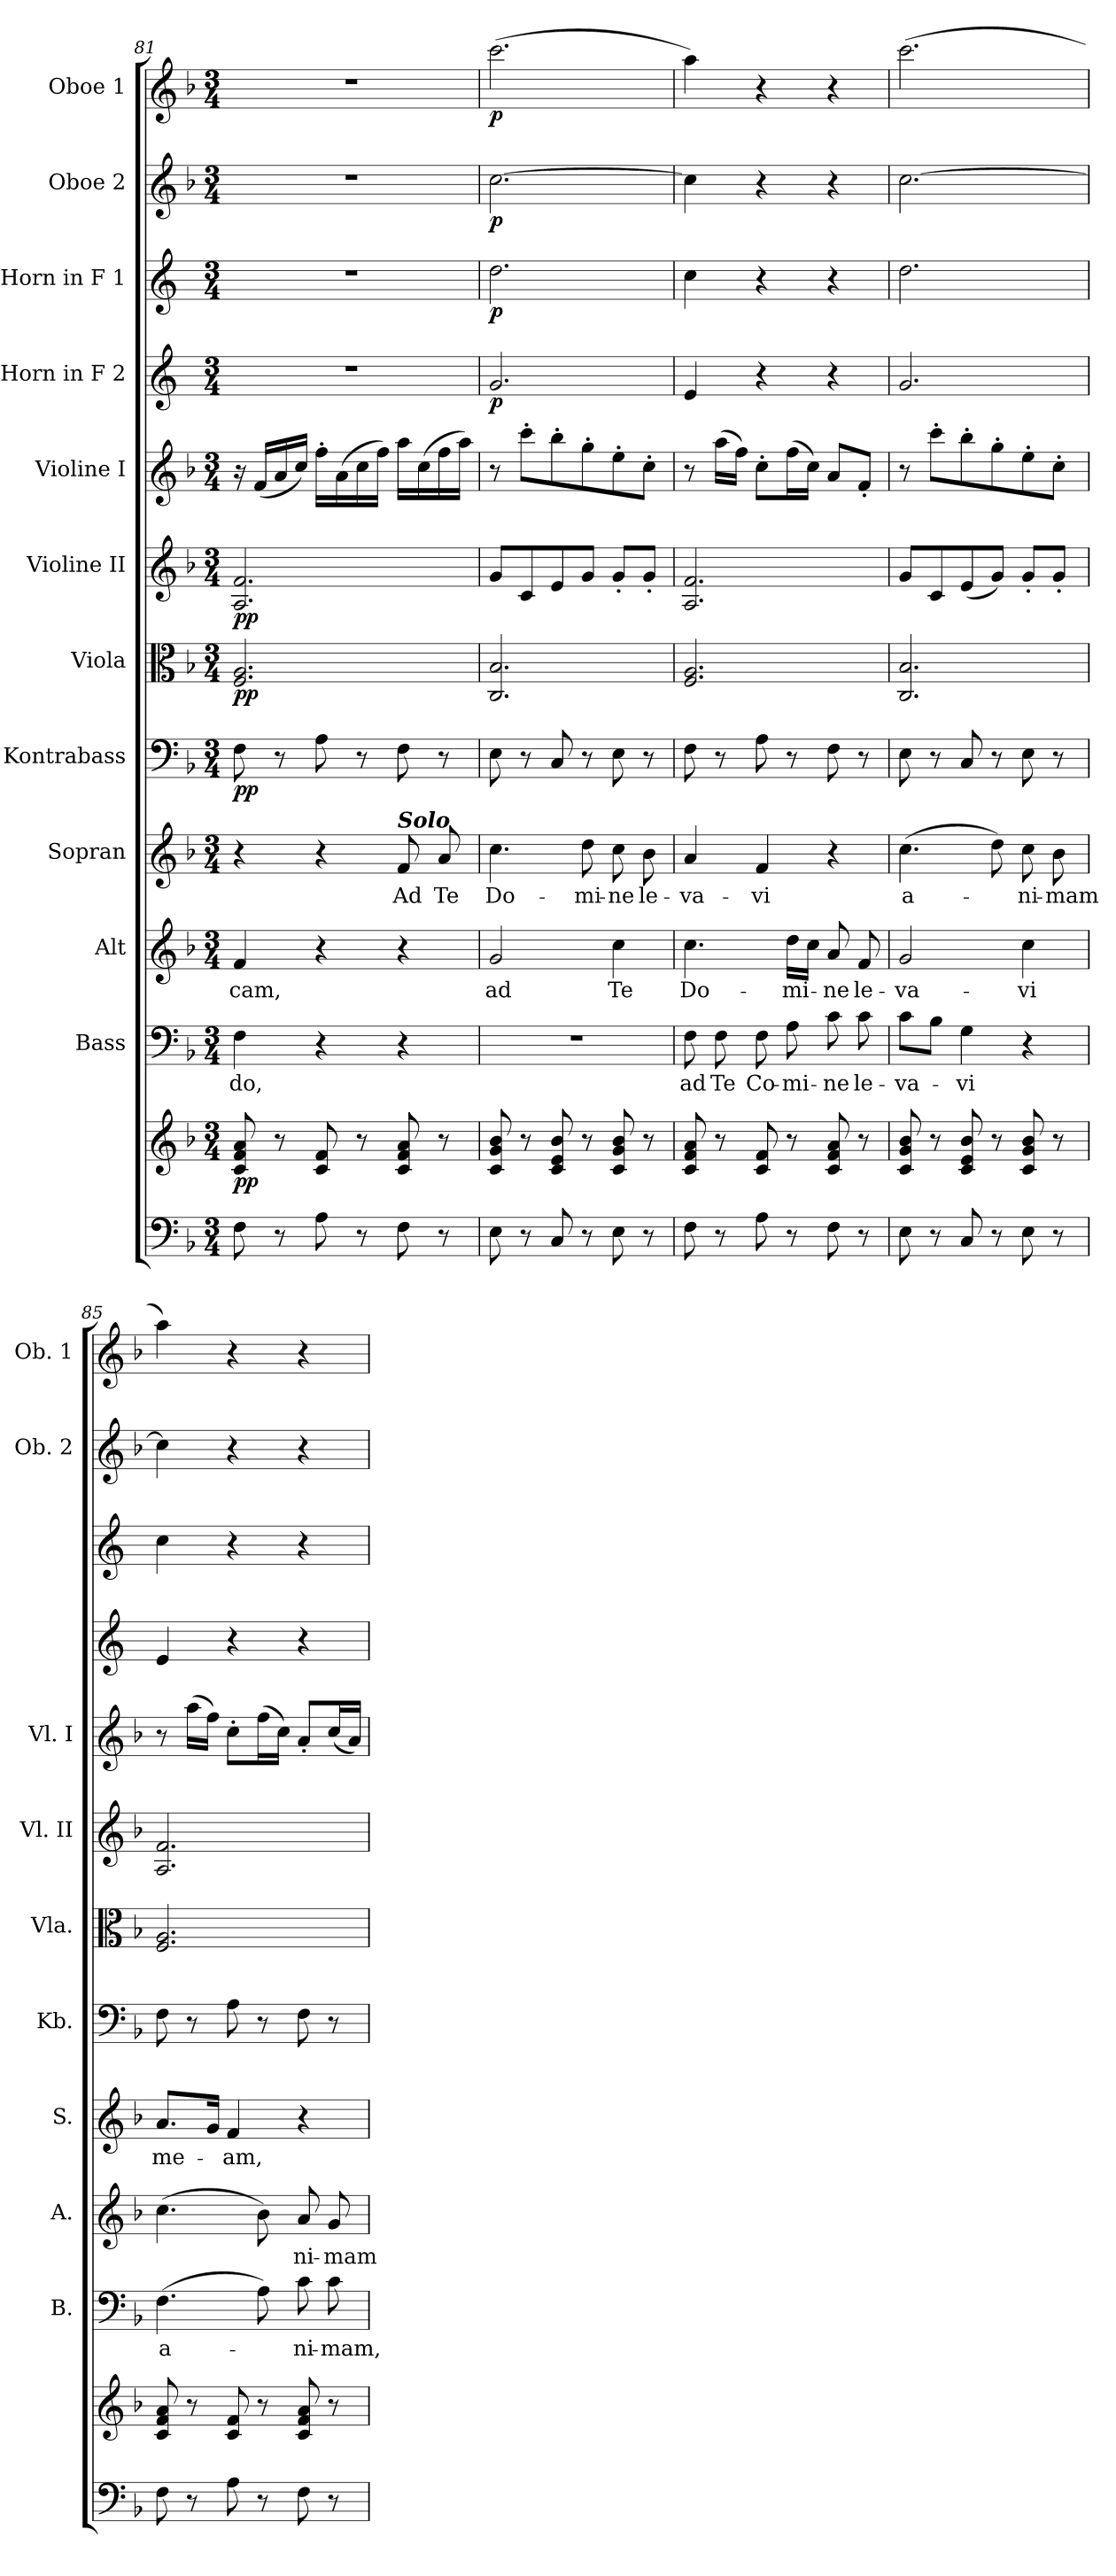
**kern	**kern	**dynam	**kern	**text	**kern	**text	**kern	**text	**kern	**dynam	**kern	**dynam	**kern	**dynam	**kern	**kern	**dynam	**kern	**dynam	**kern	**dynam	**kern	**dynam
*part12	*part12	*part12	*part11	*part11	*part10	*part10	*part9	*part9	*part8	*part8	*part7	*part7	*part6	*part6	*part5	*part4	*part4	*part3	*part3	*part2	*part2	*part1	*part1
*staff13	*staff12	*staff12/13	*staff11	*staff11	*staff10	*staff10	*staff9	*staff9	*staff8	*staff8	*staff7	*staff7	*staff6	*staff6	*staff5	*staff4	*staff4	*staff3	*staff3	*staff2	*staff2	*staff1	*staff1
*	*	*	*I"Bass	*	*I"Alt	*	*I"Sopran	*	*I"Kontrabass	*	*I"Viola	*	*I"Violine II	*	*I"Violine I	*I"Horn in F 2	*	*I"Horn in F 1	*	*I"Oboe 2	*	*I"Oboe 1	*
*	*	*	*I'B.	*	*I'A.	*	*I'S.	*	*I'Kb.	*	*I'Vla.	*	*I'Vl. II	*	*I'Vl. I	*	*	*	*	*I'Ob. 2	*	*I'Ob. 1	*
!!LO:PB:g=z
*clefF4	*clefG2	*	*clefF4	*	*clefG2	*	*clefG2	*	*clefF4	*	*clefC3	*	*clefG2	*	*clefG2	*clefG2	*	*clefG2	*	*clefG2	*	*clefG2	*
*	*	*	*	*	*	*	*	*	*ITrd7c12	*	*	*	*	*	*	*ITrd4c7	*	*ITrd4c7	*	*	*	*	*
*k[b-]	*k[b-]	*	*k[b-]	*	*k[b-]	*	*k[b-]	*	*k[b-]	*	*k[b-]	*	*k[b-]	*	*k[b-]	*k[b-]	*	*k[b-]	*	*k[b-]	*	*k[b-]	*
*F:	*F:	*	*F:	*	*F:	*	*F:	*	*F:	*	*F:	*	*F:	*	*F:	*F:	*	*F:	*	*F:	*	*F:	*
*M3/4	*M3/4	*	*M3/4	*	*M3/4	*	*M3/4	*	*M3/4	*	*M3/4	*	*M3/4	*	*M3/4	*M3/4	*	*M3/4	*	*M3/4	*	*M3/4	*
=81	=81	=81	=81	=81	=81	=81	=81	=81	=81	=81	=81	=81	=81	=81	=81	=81	=81	=81	=81	=81	=81	=81	=81
!	!	!LO:DY:b	!	!LO:LY:b	!	!LO:LY:b	!	!	!	!LO:DY:b	!	!LO:DY:b	!	!LO:DY:b	!	!	!	!	!	!	!	!	!
8F\	8c/ 8f/ 8a/	pp	4F\	-do,	4f/	-cam,	4r	.	8FF\	pp	2.F/ 2.A/	pp	2.A/ 2.f/	pp	16r	2.r	.	2.r	.	2.r	.	2.r	.
.	.	.	.	.	.	.	.	.	.	.	.	.	.	.	(<16f/LL	.	.	.	.	.	.	.	.
8r	8r	.	.	.	.	.	.	.	8r	.	.	.	.	.	16a/	.	.	.	.	.	.	.	.
.	.	.	.	.	.	.	.	.	.	.	.	.	.	.	16cc/JJ)	.	.	.	.	.	.	.	.
8A\	8c/ 8f/	.	4r	.	4r	.	4r	.	8AA\	.	.	.	.	.	16ff'>\LL	.	.	.	.	.	.	.	.
.	.	.	.	.	.	.	.	.	.	.	.	.	.	.	(>16a\	.	.	.	.	.	.	.	.
8r	8r	.	.	.	.	.	.	.	8r	.	.	.	.	.	16cc\	.	.	.	.	.	.	.	.
.	.	.	.	.	.	.	.	.	.	.	.	.	.	.	16ff\JJ)	.	.	.	.	.	.	.	.
!	!	!	!	!	!	!	!LO:TX:a:Bi:t=Solo	!	!	!	!	!	!	!	!	!	!	!	!	!	!	!	!
!	!	!	!	!	!	!	!	!LO:LY:b	!	!	!	!	!	!	!	!	!	!	!	!	!	!	!
8F\	8c/ 8f/ 8a/	.	4r	.	4r	.	8f/	Ad	8FF\	.	.	.	.	.	16aa\LL	.	.	.	.	.	.	.	.
.	.	.	.	.	.	.	.	.	.	.	.	.	.	.	(>16cc\	.	.	.	.	.	.	.	.
!	!	!	!	!	!	!	!	!LO:LY:b	!	!	!	!	!	!	!	!	!	!	!	!	!	!	!
8r	8r	.	.	.	.	.	8a/	Te	8r	.	.	.	.	.	16ff\	.	.	.	.	.	.	.	.
.	.	.	.	.	.	.	.	.	.	.	.	.	.	.	16aa\JJ)	.	.	.	.	.	.	.	.
=82	=82	=82	=82	=82	=82	=82	=82	=82	=82	=82	=82	=82	=82	=82	=82	=82	=82	=82	=82	=82	=82	=82	=82
!	!	!	!	!	!	!LO:LY:b	!	!LO:LY:b	!	!	!	!	!	!	!	!	!LO:DY:b	!	!LO:DY:b	!	!LO:DY:b	!	!LO:DY:b
8E\	8c/ 8g/ 8b-/	.	2.r	.	2g/	ad	4.cc\	Do-	8EE\	.	2.C/ 2.B-/	.	8g/L	.	8r	2.c/	p	2.g\	p	[2.cc\	p	(>2.ccc\	p
8r	8r	.	.	.	.	.	.	.	8r	.	.	.	8c/	.	8ccc'>\L	.	.	.	.	.	.	.	.
8C/	8c/ 8e/ 8b-/	.	.	.	.	.	.	.	8CC/	.	.	.	8e/	.	8bb-'>\	.	.	.	.	.	.	.	.
!	!	!	!	!	!	!	!	!LO:LY:b	!	!	!	!	!	!	!	!	!	!	!	!	!	!	!
8r	8r	.	.	.	.	.	8dd\	-mi-	8r	.	.	.	8g/J	.	8gg'>\	.	.	.	.	.	.	.	.
!	!	!	!	!	!	!LO:LY:b	!	!LO:LY:b	!	!	!	!	!	!	!	!	!	!	!	!	!	!	!
8E\	8c/ 8g/ 8b-/	.	.	.	4cc\	Te	8cc\	-ne	8EE\	.	.	.	8g'</L	.	8ee'>\	.	.	.	.	.	.	.	.
!	!	!	!	!	!	!	!	!LO:LY:b	!	!	!	!	!	!	!	!	!	!	!	!	!	!	!
8r	8r	.	.	.	.	.	8b-\	le-	8r	.	.	.	8g'</J	.	8cc'>\J	.	.	.	.	.	.	.	.
=83	=83	=83	=83	=83	=83	=83	=83	=83	=83	=83	=83	=83	=83	=83	=83	=83	=83	=83	=83	=83	=83	=83	=83
!	!	!	!	!LO:LY:b	!	!LO:LY:b	!	!LO:LY:b	!	!	!	!	!	!	!	!	!	!	!	!	!	!	!
8F\	8c/ 8f/ 8a/	.	8F\	ad	4.cc\	Do-	4a/	-va-	8FF\	.	2.F/ 2.A/	.	2.A/ 2.f/	.	8r	4A/	.	4f\	.	4cc\]	.	4aa\)	.
!	!	!	!	!LO:LY:b	!	!	!	!	!	!	!	!	!	!	!	!	!	!	!	!	!	!	!
8r	8r	.	8F\	Te	.	.	.	.	8r	.	.	.	.	.	(>16aa\LL	.	.	.	.	.	.	.	.
.	.	.	.	.	.	.	.	.	.	.	.	.	.	.	16ff\JJ)	.	.	.	.	.	.	.	.
!	!	!	!	!LO:LY:b	!	!	!	!LO:LY:b	!	!	!	!	!	!	!	!	!	!	!	!	!	!	!
8A\	8c/ 8f/	.	8F\	Co-	.	.	4f/	-vi	8AA\	.	.	.	.	.	8cc'>\L	4r	.	4r	.	4r	.	4r	.
!	!	!	!	!LO:LY:b	!	!LO:LY:b	!	!	!	!	!	!	!	!	!	!	!	!	!	!	!	!	!
8r	8r	.	8A\	-mi-	16dd\LL	-mi-	.	.	8r	.	.	.	.	.	(>16ff\L	.	.	.	.	.	.	.	.
.	.	.	.	.	16cc\JJ	.	.	.	.	.	.	.	.	.	16cc\JJ)	.	.	.	.	.	.	.	.
!	!	!	!	!LO:LY:b	!	!LO:LY:b	!	!	!	!	!	!	!	!	!	!	!	!	!	!	!	!	!
8F\	8c/ 8f/ 8a/	.	8c\	-ne	8a/	-ne	4r	.	8FF\	.	.	.	.	.	8a/L	4r	.	4r	.	4r	.	4r	.
!	!	!	!	!LO:LY:b	!	!LO:LY:b	!	!	!	!	!	!	!	!	!	!	!	!	!	!	!	!	!
8r	8r	.	8c\	le-	8f/	le-	.	.	8r	.	.	.	.	.	8f'</J	.	.	.	.	.	.	.	.
=84	=84	=84	=84	=84	=84	=84	=84	=84	=84	=84	=84	=84	=84	=84	=84	=84	=84	=84	=84	=84	=84	=84	=84
!	!	!	!	!LO:LY:b	!	!LO:LY:b	!	!LO:LY:b	!	!	!	!	!	!	!	!	!	!	!	!	!	!	!
8E\	8c/ 8g/ 8b-/	.	8c\L	-va-	2g/	-va-	(>4.cc\	a-	8EE\	.	2.C/ 2.B-/	.	8g/L	.	8r	2.c/	.	2.g\	.	[2.cc\	.	(>2.ccc\	.
8r	8r	.	8B-\J	.	.	.	.	.	8r	.	.	.	8c/	.	8ccc'>\L	.	.	.	.	.	.	.	.
!	!	!	!	!LO:LY:b	!	!	!	!	!	!	!	!	!	!	!	!	!	!	!	!	!	!	!
8C/	8c/ 8e/ 8b-/	.	4G\	-vi	.	.	.	.	8CC/	.	.	.	(<8e/	.	8bb-'>\	.	.	.	.	.	.	.	.
8r	8r	.	.	.	.	.	8dd\)	.	8r	.	.	.	8g/J)	.	8gg'>\	.	.	.	.	.	.	.	.
!	!	!	!	!	!	!LO:LY:b	!	!LO:LY:b	!	!	!	!	!	!	!	!	!	!	!	!	!	!	!
8E\	8c/ 8g/ 8b-/	.	4r	.	4cc\	-vi	8cc\	-ni-	8EE\	.	.	.	8g'</L	.	8ee'>\	.	.	.	.	.	.	.	.
!	!	!	!	!	!	!	!	!LO:LY:b	!	!	!	!	!	!	!	!	!	!	!	!	!	!	!
8r	8r	.	.	.	.	.	8b-\	-mam	8r	.	.	.	8g'</J	.	8cc'>\J	.	.	.	.	.	.	.	.
=85	=85	=85	=85	=85	=85	=85	=85	=85	=85	=85	=85	=85	=85	=85	=85	=85	=85	=85	=85	=85	=85	=85	=85
!	!	!	!	!LO:LY:b	!	!	!	!LO:LY:b	!	!	!	!	!	!	!	!	!	!	!	!	!	!	!
8F\	8c/ 8f/ 8a/	.	(>4.F\	a-	(>4.cc\	.	8.a/L	me-	8FF\	.	2.F/ 2.A/	.	2.A/ 2.f/	.	8r	4A/	.	4f\	.	4cc\]	.	4aa\)	.
8r	8r	.	.	.	.	.	.	.	8r	.	.	.	.	.	(>16aa\LL	.	.	.	.	.	.	.	.
.	.	.	.	.	.	.	16g/Jk	.	.	.	.	.	.	.	16ff\JJ)	.	.	.	.	.	.	.	.
!	!	!	!	!	!	!	!	!LO:LY:b	!	!	!	!	!	!	!	!	!	!	!	!	!	!	!
8A\	8c/ 8f/	.	.	.	.	.	4f/	-am,	8AA\	.	.	.	.	.	8cc'>\L	4r	.	4r	.	4r	.	4r	.
8r	8r	.	8A\)	.	8b-\)	.	.	.	8r	.	.	.	.	.	(>16ff\L	.	.	.	.	.	.	.	.
.	.	.	.	.	.	.	.	.	.	.	.	.	.	.	16cc\JJ)	.	.	.	.	.	.	.	.
!	!	!	!	!LO:LY:b	!	!LO:LY:b	!	!	!	!	!	!	!	!	!	!	!	!	!	!	!	!	!
8F\	8c/ 8f/ 8a/	.	8c\	-ni-	8a/	ni-	4r	.	8FF\	.	.	.	.	.	8a'</L	4r	.	4r	.	4r	.	4r	.
!	!	!	!	!LO:LY:b	!	!LO:LY:b	!	!	!	!	!	!	!	!	!	!	!	!	!	!	!	!	!
8r	8r	.	8c\	-mam,	8g/	-mam	.	.	8r	.	.	.	.	.	(<16cc/L	.	.	.	.	.	.	.	.
.	.	.	.	.	.	.	.	.	.	.	.	.	.	.	16a/JJ)	.	.	.	.	.	.	.	.
=	=	=	=	=	=	=	=	=	=	=	=	=	=	=	=	=	=	=	=	=	=	=	=
*-	*-	*-	*-	*-	*-	*-	*-	*-	*-	*-	*-	*-	*-	*-	*-	*-	*-	*-	*-	*-	*-	*-	*-
